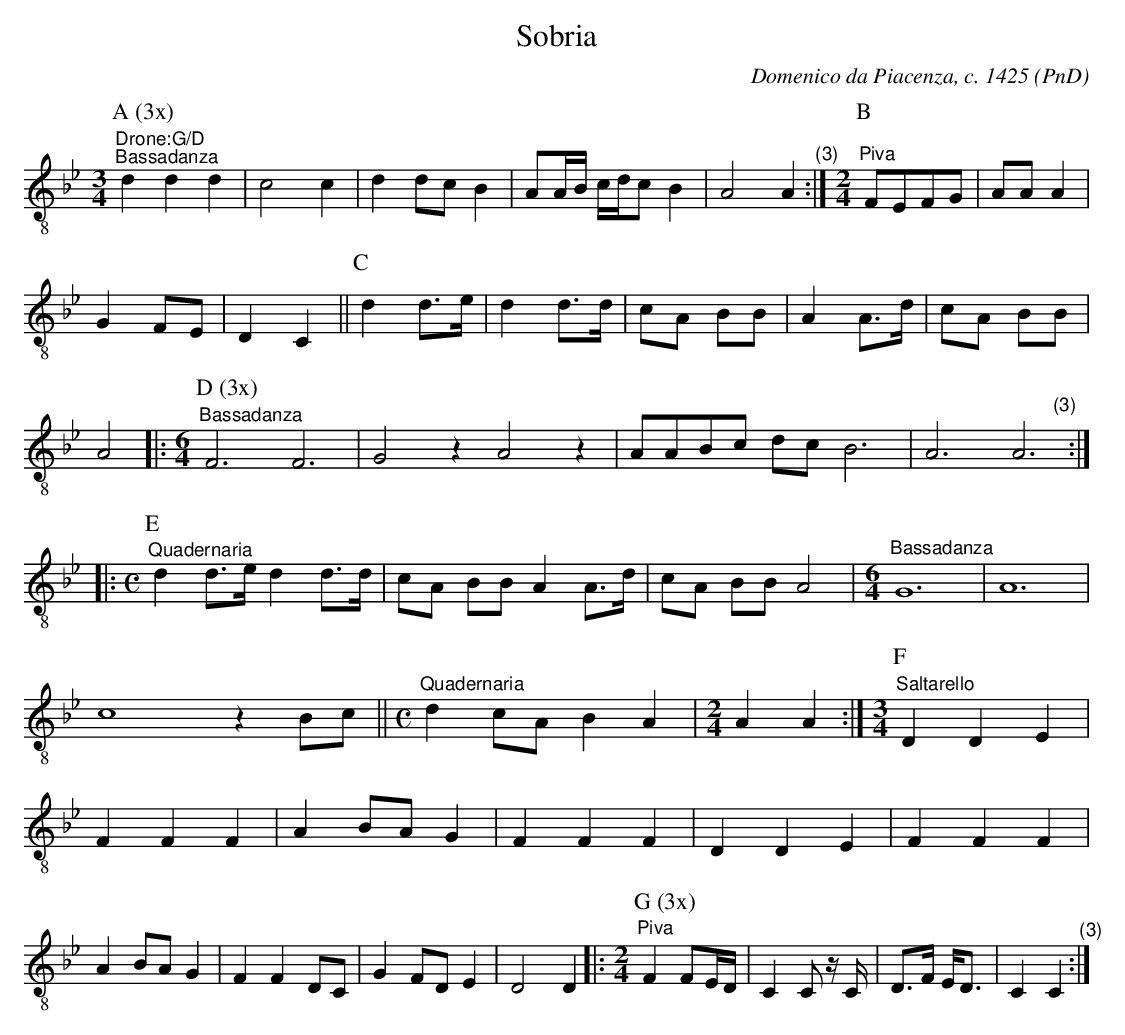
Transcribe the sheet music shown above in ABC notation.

X:1
T:Sobria
C:Domenico da Piacenza, c. 1425 (PnD)
K:clef=G-8
K:G minor
M:3/4
L:1/8
P:A (3x)
"^Drone:G/D;Bassadanza"d2d2d2 | c4c2 | d2dcB2 | AA/B/ c/d/cB2 | A4A2 "^(3)":|
M:2/4
P:B
"^Piva"FEFG | AA A2 | G2 FE | D2 C2 ||
P:C
d2 d3/e/ | d2 d3/d/ |
cA BB | A2 A3/d/ | cA BB | A4 |:
M:6/4
P:D (3x)
"^Bassadanza"F6 F6 | G4z2 A4z2 | AABc dc B6 | A6 "^         (3)"A6 ::
M:C
P:E
"^Quadernaria"d2d3/e/ d2d3/d/ | cA BB A2A3/d/ | cA BB A4 |
M:6/4
"^Bassadanza"G12 | A12 | c8z2Bc ||
M:C
"^Quadernaria"d2cA B2A2 |
M:2/4
A2 A2 :|
M:3/4
P:F
"^Saltarello"D2D2E2 | F2F2F2 | A2BAG2 | F2F2F2 | D2D2E2 | F2F2F2 |
A2BAG2 | F2F2DC | G2FDE2 | D4D2 |:
M:2/4
P:G (3x)
"^Piva"F2 FE/D/ | C2 C z/C/ | D3/F/ E/D3/ | C2 C2 "^(3)":|
